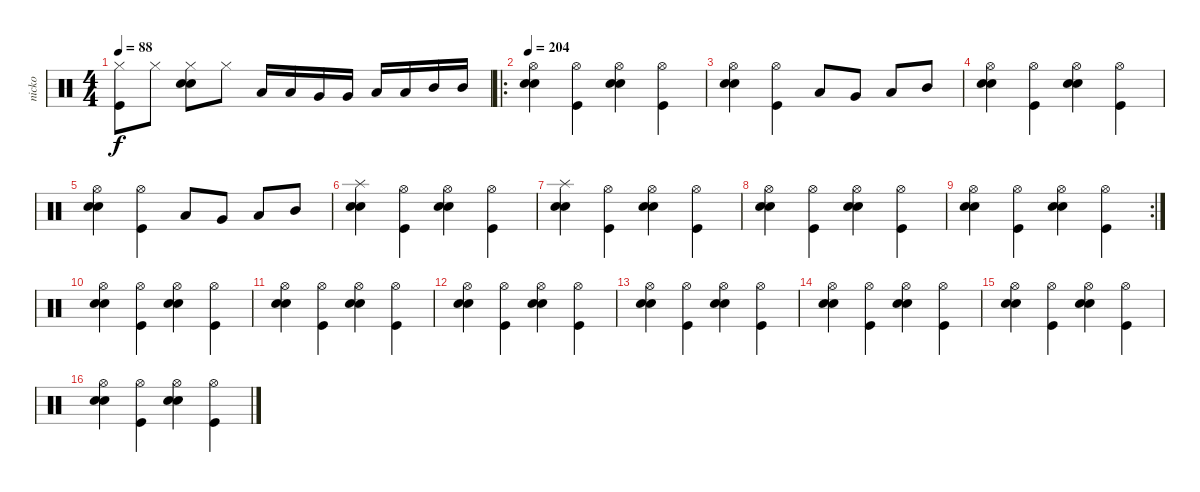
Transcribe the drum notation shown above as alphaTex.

\track ("nicko" "nicko") {instrument percussion}
\staff {score}
\articulation defaults
\ts (4 4)
\tempo 88
\clef neutral
\ks c
("Hi-Hat (closed)" "Kick (hit)").8{dy f} "Hi-Hat (closed)".8 ("Hi-Hat (closed)" "Snare (hit) 2" "Electric Snare (hit)").8 "Hi-Hat (closed)".8 "Low Floor Tom (hit)".16 "Low Floor Tom (hit)".16 "Very Low Tom (hit)".16 "Very Low Tom (hit)".16 "Low Tom (hit)".16 "Low Tom (hit)".16 "Mid Tom (hit)".16 "Mid Tom (hit)".16 |
\ro
\tempo 204
("Hi-Hat (open)" "Snare (hit) 2" "Electric Snare (hit)").4 ("Hi-Hat (open)" "Kick (hit)").4 ("Hi-Hat (open)" "Snare (hit) 2" "Electric Snare (hit)").4 ("Hi-Hat (open)" "Kick (hit)").4 |
("Hi-Hat (open)" "Snare (hit) 2" "Electric Snare (hit)").4 ("Hi-Hat (open)" "Kick (hit)").4 "Low Floor Tom (hit)".8 "Very Low Tom (hit)".8 "Low Tom (hit)".8 "Mid Tom (hit)".8 |
("Hi-Hat (open)" "Snare (hit) 2" "Electric Snare (hit)").4 ("Hi-Hat (open)" "Kick (hit)").4 ("Hi-Hat (open)" "Snare (hit) 2" "Electric Snare (hit)").4 ("Hi-Hat (open)" "Kick (hit)").4 |
("Hi-Hat (open)" "Snare (hit) 2" "Electric Snare (hit)").4 ("Hi-Hat (open)" "Kick (hit)").4 "Low Floor Tom (hit)".8 "Very Low Tom (hit)".8 "Low Tom (hit)".8 "Mid Tom (hit)".8 |
("Splash (hit)" "Snare (hit) 2" "Electric Snare (hit)").4 ("Hi-Hat (open)" "Kick (hit)").4 ("Hi-Hat (open)" "Snare (hit) 2" "Electric Snare (hit)").4 ("Hi-Hat (open)" "Kick (hit)").4 |
("Splash (hit)" "Snare (hit) 2" "Electric Snare (hit)").4 ("Hi-Hat (open)" "Kick (hit)").4 ("Hi-Hat (open)" "Snare (hit) 2" "Electric Snare (hit)").4 ("Hi-Hat (open)" "Kick (hit)").4 |
("Hi-Hat (open)" "Snare (hit) 2" "Electric Snare (hit)").4 ("Hi-Hat (open)" "Kick (hit)").4 ("Hi-Hat (open)" "Snare (hit) 2" "Electric Snare (hit)").4 ("Hi-Hat (open)" "Kick (hit)").4 |
\rc 2
("Hi-Hat (open)" "Snare (hit) 2" "Electric Snare (hit)").4 ("Hi-Hat (open)" "Kick (hit)").4 ("Hi-Hat (open)" "Snare (hit) 2" "Electric Snare (hit)").4 ("Hi-Hat (open)" "Kick (hit)").4 |
("Hi-Hat (open)" "Snare (hit) 2" "Electric Snare (hit)").4 ("Hi-Hat (open)" "Kick (hit)").4 ("Hi-Hat (open)" "Snare (hit) 2" "Electric Snare (hit)").4 ("Hi-Hat (open)" "Kick (hit)").4 |
("Hi-Hat (open)" "Snare (hit) 2" "Electric Snare (hit)").4 ("Hi-Hat (open)" "Kick (hit)").4 ("Hi-Hat (open)" "Snare (hit) 2" "Electric Snare (hit)").4 ("Hi-Hat (open)" "Kick (hit)").4 |
("Hi-Hat (open)" "Snare (hit) 2" "Electric Snare (hit)").4 ("Hi-Hat (open)" "Kick (hit)").4 ("Hi-Hat (open)" "Snare (hit) 2" "Electric Snare (hit)").4 ("Hi-Hat (open)" "Kick (hit)").4 |
("Hi-Hat (open)" "Snare (hit) 2" "Electric Snare (hit)").4 ("Hi-Hat (open)" "Kick (hit)").4 ("Hi-Hat (open)" "Snare (hit) 2" "Electric Snare (hit)").4 ("Hi-Hat (open)" "Kick (hit)").4 |
("Hi-Hat (open)" "Snare (hit) 2" "Electric Snare (hit)").4 ("Hi-Hat (open)" "Kick (hit)").4 ("Hi-Hat (open)" "Snare (hit) 2" "Electric Snare (hit)").4 ("Hi-Hat (open)" "Kick (hit)").4 |
("Hi-Hat (open)" "Snare (hit) 2" "Electric Snare (hit)").4 ("Hi-Hat (open)" "Kick (hit)").4 ("Hi-Hat (open)" "Snare (hit) 2" "Electric Snare (hit)").4 ("Hi-Hat (open)" "Kick (hit)").4 |
("Hi-Hat (open)" "Snare (hit) 2" "Electric Snare (hit)").4 ("Hi-Hat (open)" "Kick (hit)").4 ("Hi-Hat (open)" "Snare (hit) 2" "Electric Snare (hit)").4 ("Hi-Hat (open)" "Kick (hit)").4
